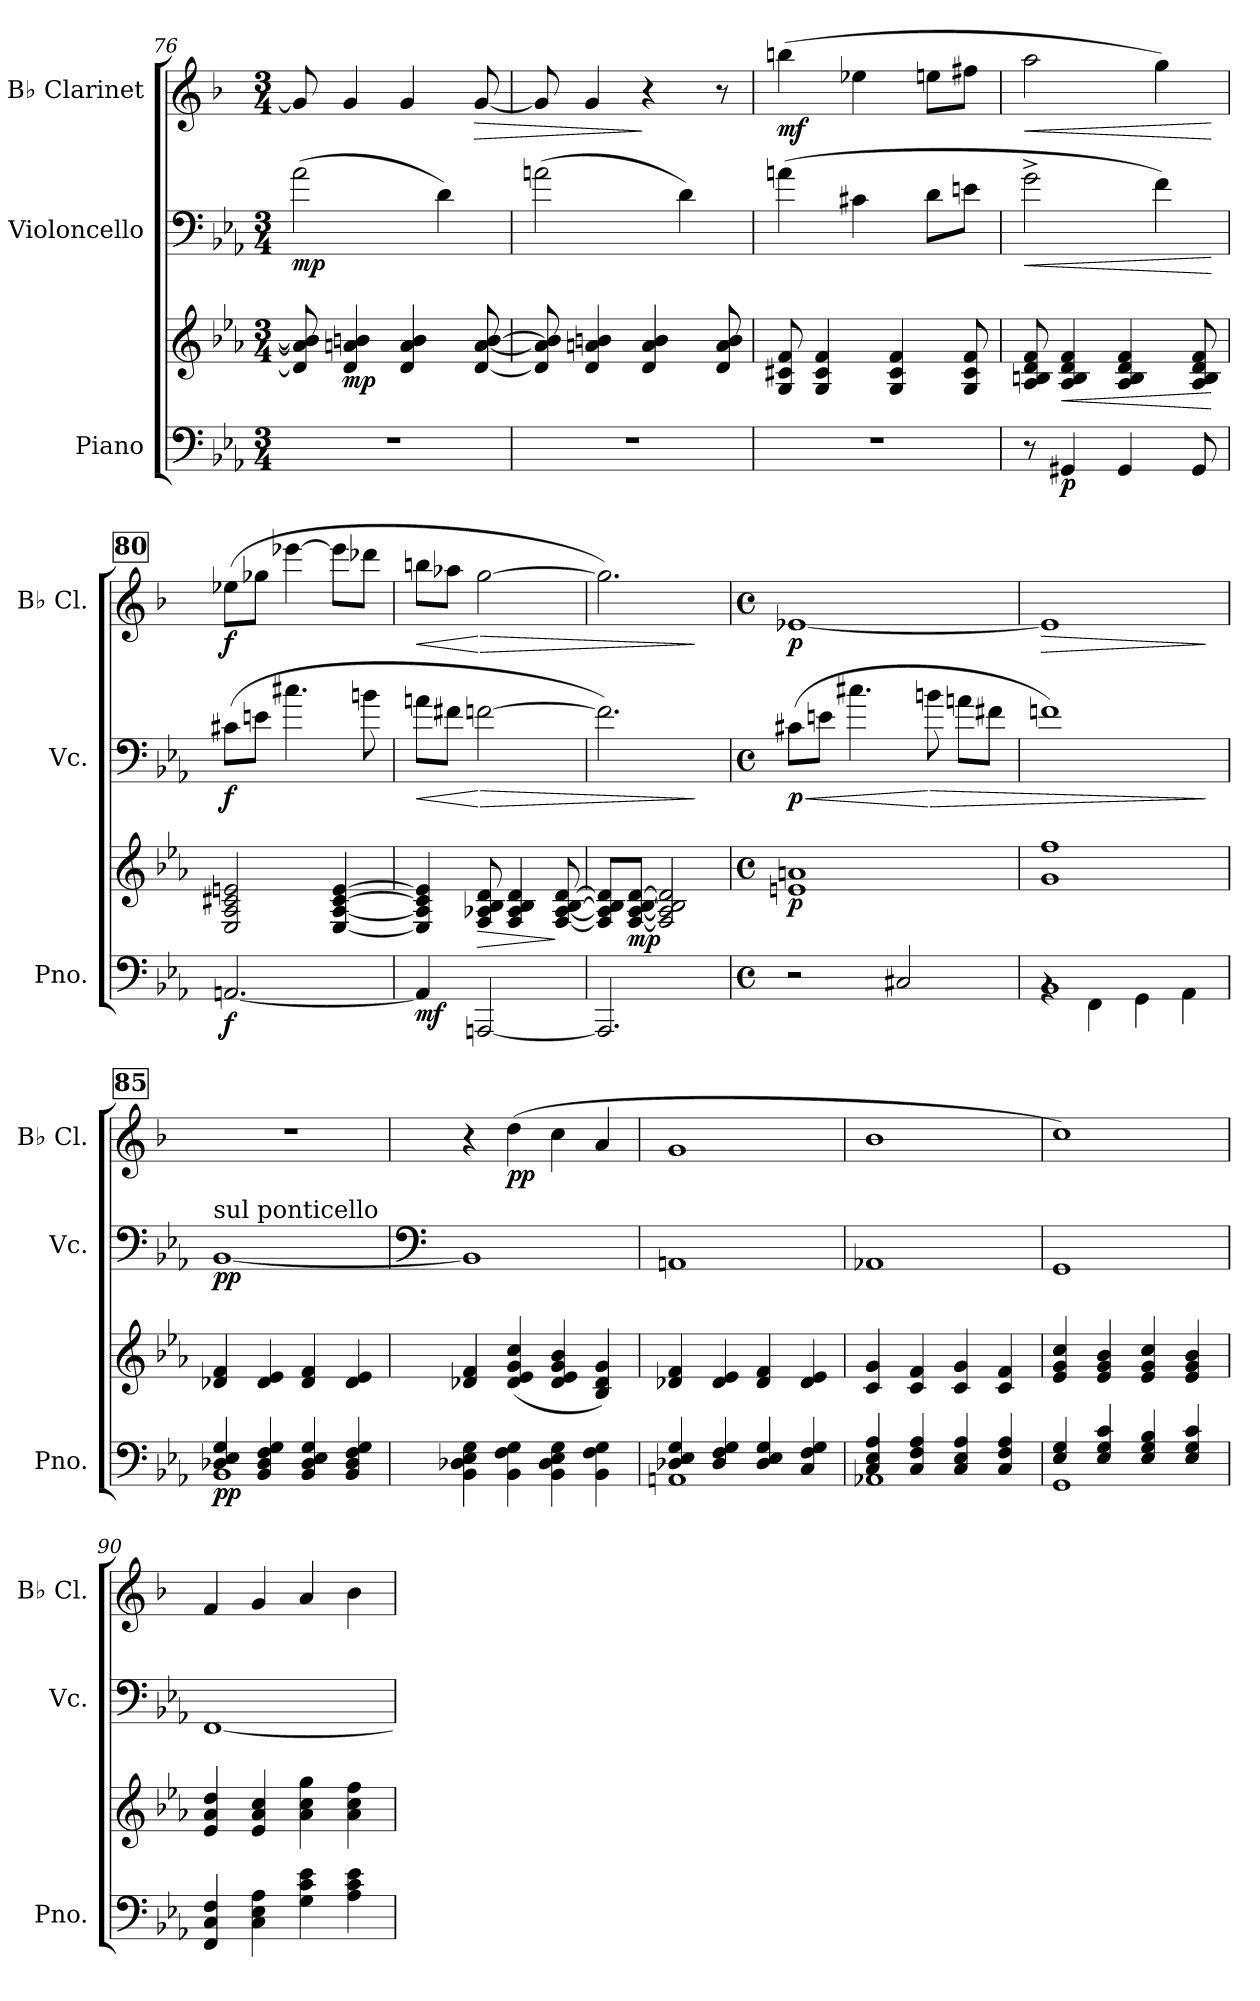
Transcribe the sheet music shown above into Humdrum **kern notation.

**kern	**kern	**dynam	**kern	**dynam	**kern	**dynam
*part3	*part3	*part3	*part2	*part2	*part1	*part1
*staff4	*staff3	*staff3/4	*staff2	*staff2	*staff1	*staff1
*I"Piano	*	*	*I"Violoncello	*	*I"B♭ Clarinet	*
*I'Pno.	*	*	*I'Vc.	*	*I'B♭ Cl.	*
*clefF4	*clefG2	*	*clefF4	*	*clefG2	*
*	*	*	*	*	*ITrd1c2	*
*k[b-e-a-]	*k[b-e-a-]	*	*k[b-e-a-]	*	*k[b-e-a-]	*
*M3/4	*M3/4	*	*M3/4	*	*M3/4	*
*MM75	*MM75	*	*MM75	*	*MM75	*
=76	=76	=76	=76	=76	=76	=76
!	!	!	!	!LO:DY:b	!	!
2.r	8d/] 8a/] 8b/]	.	(>2a-\	mp	8f/]	.
!	!	!LO:DY:b	!	!	!	!
.	4d/ 4an/ 4bn/	mp	.	.	4f/	.
.	4d/ 4a/ 4b/	.	.	.	4f/	.
.	.	.	4d\)	.	.	.
!	!	!	!	!	!	!LO:HP:b
.	[8d/ [8a/ [8b/	.	.	.	[8f/	>
=77	=77	=77	=77	=77	=77	=77
2.r	8d/] 8a/] 8b/]	.	(>2an\	.	8f/]	.
.	4d/ 4an/ 4bn/	.	.	.	4f/	.
.	4d/ 4a/ 4b/	.	.	.	4r	]
.	.	.	4d\)	.	.	.
.	8d/ 8a/ 8b/	.	.	.	8r	.
=78	=78	=78	=78	=78	=78	=78
!	!	!	!	!	!	!LO:DY:b
2.r	8G/ 8c#X/ 8f/	.	(>4an\	.	(>4aan\	mf
.	4G/ 4c#/ 4f/	.	.	.	.	.
.	.	.	4c#X\	.	4dd-X\	.
.	4G/ 4c#/ 4f/	.	.	.	.	.
.	.	.	8d\L	.	8ddn\L	.
.	8G/ 8c#/ 8f/	.	8en\J	.	8een\J	.
!!LO:PB:g=z
=79	=79	=79	=79	=79	=79	=79
!	!	!	!	!LO:HP:b	!	!LO:HP:b
8r	8A-/ 8Bn/ 8d/ 8f/	.	2g^\	<	2gg\	<
!	!	!LO:HP:b	!	!	!	!
!	!	!LO:DY:n=1:b=2	!	!	!	!
4GG#X/	4A-/ 4B/ 4d/ 4f/	< p	.	.	.	.
4GG#/	4A-/ 4B/ 4d/ 4f/	.	.	.	.	.
.	.	.	4f\)	.	4ff\)	.
8GG#/	8A-/ 8B/ 8d/ 8f/	.	.	.	.	.
.	.	[	.	[	.	[
!!LO:REH:place=s1:a:B:fs=14:t=80
=80	=80	=80	=80	=80	=80	=80
!	!	!LO:DY:b=2	!	!LO:DY:b	!	!LO:DY:b
[2.AAn/	2E-/ 2A-/ 2c#X/ 2en/	f	(>8c#X\L	f	(>8dd-X\L	f
.	.	.	8en\J	.	8ff-X\J	.
.	.	.	4.cc#X\	.	[4ddd-X\	.
.	[4E-/ [4A-/ [4c#/ [4e/	.	.	.	8ddd-\L]	.
.	.	.	8bn\	.	8ccc-X\J	.
=81	=81	=81	=81	=81	=81	=81
!	!	!LO:DY:b=2	!	!LO:HP:b	!	!LO:HP:b
4AA/]	4E-/] 4A-/] 4c#/] 4e/]	mf	8an\L	<	8aan\L	<
.	.	.	8f#X\J	.	8gg-X\J	.
!	!	!LO:HP:b	!	!LO:HP:n=1:b	!	!LO:HP:n=1:b
[2AAAn/	8F/ 8A-X/ 8B-/ 8d/	>	[2fn\	[ >	[2ff\	[ >
.	4F/ 4A-/ 4B-/ 4d/	.	.	.	.	.
.	[8F/ [8A-/ [8B-/ [8d/	]	.	.	.	.
=82	=82	=82	=82	=82	=82	=82
2.AAA/]	8F/] 8A-/] 8B-/] 8d/]L	.	2.f\])	.	2.ff\])	.
!	!	!LO:DY:b	!	!	!	!
.	[8F/ [8A-/ [8B-/ [8d/J	mp	.	.	.	.
.	2F/] 2A-/] 2B-/] 2d/]	.	.	.	.	.
.	.	.	.	]	.	]
!!LO:LB:g=z
=83	=83	=83	=83	=83	=83	=83
*M4/4	*M4/4	*	*M4/4	*	*M4/4	*
*met(c)	*met(c)	*	*met(c)	*	*met(c)	*
!	!	!LO:DY:b	!	!LO:HP:b	!	!
!	!	!	!	!LO:DY:n=1:b	!	!LO:DY:b
2r	1en 1an	p	(>8c#X\L	< p	[1d-X	p
.	.	.	8en\J	.	.	.
.	.	.	4.cc#X\	.	.	.
2C#X/	.	.	.	.	.	.
!	!	!	!	!LO:HP:n=1:b	!	!
.	.	.	8bn\	[ >	.	.
.	.	.	8an\L	.	.	.
.	.	.	8f#X\J	.	.	.
=84	=84	=84	=84	=84	=84	=84
*^	*	*	*	*	*	*
!	!	!	!	!	!	!	!LO:HP:b
1BB-	4rBB	1g 1ff	.	1fn)	.	1d-]	>
.	4FF\	.	.	.	.	.	.
.	4GG\	.	.	.	.	.	.
.	4AA-\	.	.	.	.	.	.
*v	*v	*	*	*	*	*	*
.	.	.	.	]	.	]
!!LO:REH:place=s1:a:B:fs=14:t=85
=85	=85	=85	=85	=85	=85	=85
*^	*	*	*	*	*	*
!	!	!	!	!LO:TX:a:t=sul ponticello	!	!	!
!	!	!	!LO:DY:b=2	!	!	!	!
!	!	!	!LO:DY:n=1:b=2	!	!LO:DY:b	!	!
4D-X/ 4E-/ 4G/	1BB-	4d-X/ 4f/	p p	[1BB-	pp	1r	.
4BB-/ 4D-/ 4F/ 4G/	.	4d-/ 4e-/	.	.	.	.	.
4BB-/ 4D-/ 4E-/ 4G/	.	4d-/ 4f/	.	.	.	.	.
4BB-/ 4D-/ 4F/ 4G/	.	4d-/ 4e-/	.	.	.	.	.
*v	*v	*	*	*	*	*	*
=86	=86	=86	=86	=86	=86	=86
*	*	*	*clefF4	*	*	*
4BB-\ 4D-X\ 4E-\ 4G\	4d-X/ 4f/	.	1BB-]	.	4r	.
!	!	!	!	!	!	!LO:DY:b
4BB-\ 4F\ 4G\	(<4d-/ 4e-/ 4g/ 4cc/	.	.	.	(>4cc\	pp
4BB-\ 4D-\ 4E-\ 4G\	4d-/ 4e-/ 4g/ 4b-/	.	.	.	4b-\	.
4BB-\ 4F\ 4G\	4B-/ 4d-/ 4g/)	.	.	.	4g/	.
=87	=87	=87	=87	=87	=87	=87
*^	*	*	*	*	*	*
4D-X/ 4E-/ 4G/	1AAn	4d-X/ 4f/	.	1AAn	.	1f	.
4D-/ 4F/ 4G/	.	4d-/ 4e-/	.	.	.	.	.
4D-/ 4E-/ 4G/	.	4d-/ 4f/	.	.	.	.	.
4C/ 4F/ 4G/	.	4d-/ 4e-/	.	.	.	.	.
!!LO:PB:g=z
=88	=88	=88	=88	=88	=88	=88	=88
4C/ 4E-/ 4A-/	1AA-X	4c/ 4g/	.	1AA-X	.	1a-	.
4C/ 4F/ 4A-/	.	4c/ 4f/	.	.	.	.	.
4C/ 4E-/ 4A-/	.	4c/ 4g/	.	.	.	.	.
4C/ 4F/ 4A-/	.	4c/ 4f/	.	.	.	.	.
=89	=89	=89	=89	=89	=89	=89	=89
4E-/ 4G/	1GG	4e-/ 4g/ 4cc/	.	1GG	.	1b-)	.
4E-/ 4G/ 4c/	.	4e-/ 4g/ 4b-/	.	.	.	.	.
4E-/ 4G/ 4B-/	.	4e-/ 4g/ 4cc/	.	.	.	.	.
4E-/ 4G/ 4c/	.	4e-/ 4g/ 4b-/	.	.	.	.	.
*v	*v	*	*	*	*	*	*
=90	=90	=90	=90	=90	=90	=90
4FF/ 4C/ 4F/	4e-/ 4a-/ 4dd/	.	[1FF	.	4e-/	.
4C\ 4E-\ 4A-\	4e-/ 4a-/ 4cc/	.	.	.	4f/	.
4G\ 4c\ 4e-\	4a-\ 4cc\ 4gg\	.	.	.	4g/	.
4A-\ 4c\ 4e-\	4a-\ 4cc\ 4ff\	.	.	.	4a-\	.
=	=	=	=	=	=	=
*-	*-	*-	*-	*-	*-	*-
